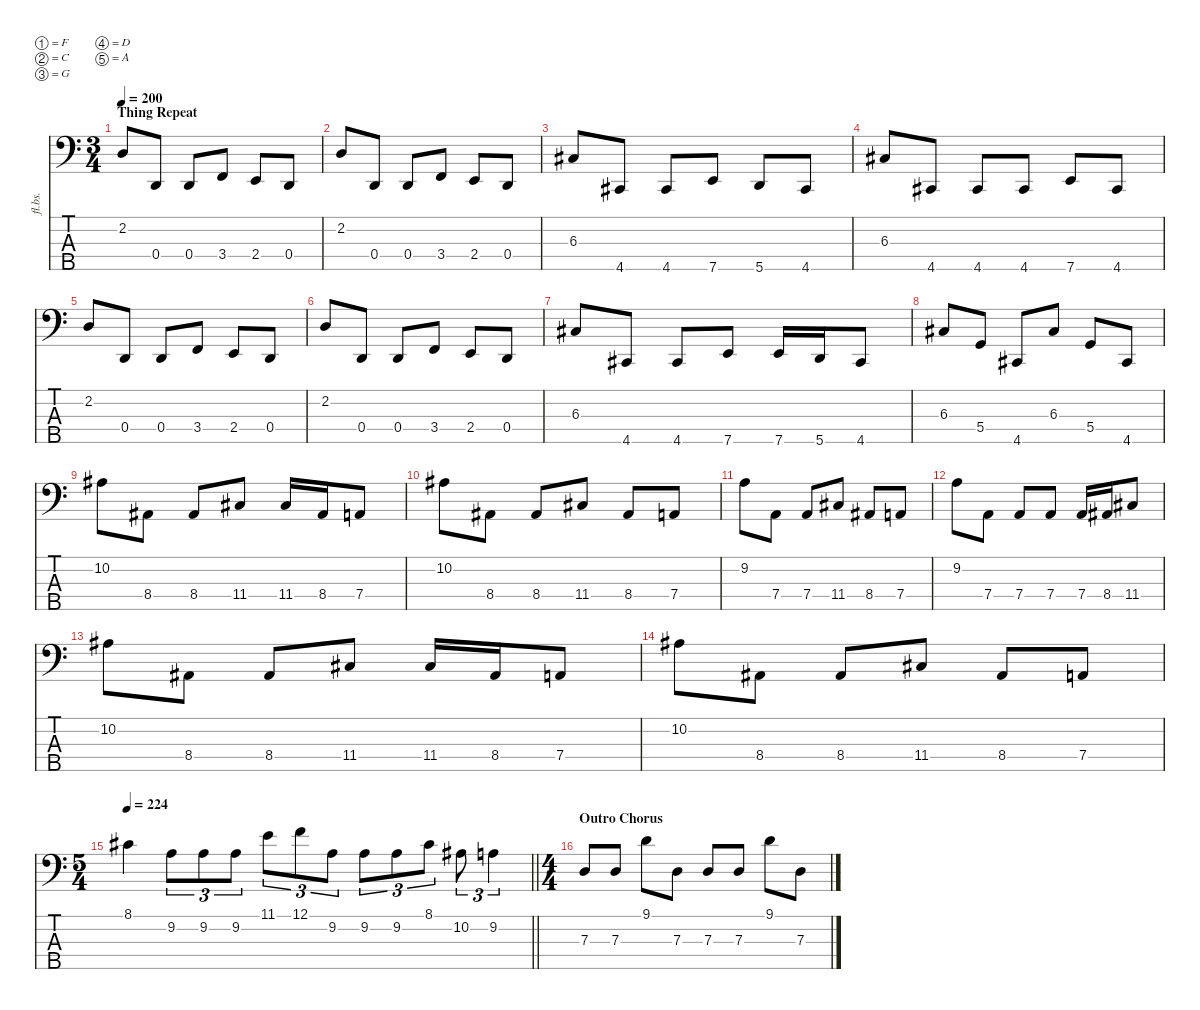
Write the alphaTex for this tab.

\defaultSystemsLayout 4
\hideDynamics
\bracketExtendMode nobrackets
\otherSystemsTrackNameOrientation horizontal
\track ("Bass" "fl.bs.") {instrument fretlessbass}
\staff {score tabs}
\tuning (F2 C2 G1 D1 A0)
\ts (3 4)
\beaming (8 2 2 2)
\section ("" "Thing Repeat")
\tempo 200
\clef f4
\ks c
2.2.8{dy f beam Up} 0.4.8{beam Up} 0.4.8{beam Up} 3.4.8{beam Up} 2.4.8{beam Up} 0.4.8{beam Up} |
2.2.8{beam Up} 0.4.8{beam Up} 0.4.8{beam Up} 3.4.8{beam Up} 2.4.8{beam Up} 0.4.8{beam Up} |
6.3{acc #}.8{beam Up} 4.5{acc #}.8{beam Up} 4.5{acc #}.8{beam Up} 7.5.8{beam Up} 5.5.8{beam Up} 4.5{acc #}.8{beam Up} |
6.3{acc #}.8{beam Up} 4.5{acc #}.8{beam Up} 4.5{acc #}.8{beam Up} 4.5{acc #}.8{beam Up} 7.5.8{beam Up} 4.5{acc #}.8{beam Up} |
2.2.8{beam Up} 0.4.8{beam Up} 0.4.8{beam Up} 3.4.8{beam Up} 2.4.8{beam Up} 0.4.8{beam Up} |
2.2.8{beam Up} 0.4.8{beam Up} 0.4.8{beam Up} 3.4.8{beam Up} 2.4.8{beam Up} 0.4.8{beam Up} |
6.3{acc #}.8{beam Up} 4.5{acc #}.8{beam Up} 4.5{acc #}.8{beam Up} 7.5.8{beam Up} 7.5.16{beam Up} 5.5.16{beam Up} 4.5{acc #}.8{beam Up} |
6.3{acc #}.8{beam Up} 5.4.8{beam Up} 4.5{acc #}.8{beam Up} 6.3{acc #}.8{beam Up} 5.4.8{beam Up} 4.5{acc #}.8{beam Up} |
10.2{acc #}.8{beam Down} 8.4{acc #}.8{beam Down} 8.4{acc #}.8{beam Up} 11.4{acc #}.8{beam Up} 11.4{acc #}.16{beam Up} 8.4{acc #}.16{beam Up} 7.4.8{beam Up} |
10.2{acc #}.8{beam Down} 8.4{acc #}.8{beam Down} 8.4{acc #}.8{beam Up} 11.4{acc #}.8{beam Up} 8.4{acc #}.8{beam Up} 7.4.8{beam Up} |
9.2.8{beam Down} 7.4.8{beam Down} 7.4.8{beam Up} 11.4{acc #}.8{beam Up} 8.4{acc #}.8{beam Up} 7.4.8{beam Up} |
9.2.8{beam Down} 7.4.8{beam Down} 7.4.8{beam Up} 7.4.8{beam Up} 7.4.16{beam Up} 8.4{acc #}.16{beam Up} 11.4{acc #}.8{beam Up} |
10.2{acc #}.8{beam Down} 8.4{acc #}.8{beam Down} 8.4{acc #}.8{beam Up} 11.4{acc #}.8{beam Up} 11.4{acc #}.16{beam Up} 8.4{acc #}.16{beam Up} 7.4.8{beam Up} |
10.2{acc #}.8{beam Down} 8.4{acc #}.8{beam Down} 8.4{acc #}.8{beam Up} 11.4{acc #}.8{beam Up} 8.4{acc #}.8{beam Up} 7.4.8{beam Up} |
\ts (5 4)
\beaming (8 6 4)
\tempo 224
\barLineRight lightlight
8.1{acc #}.4{beam Down} 9.2.8{tu (3 2) beam Down} 9.2.8{tu (3 2) beam Down} 9.2.8{tu (3 2) beam Down} 11.1.8{tu (3 2) beam Down} 12.1.8{tu (3 2) beam Down} 9.2.8{tu (3 2) beam Down} 9.2.8{tu (3 2) beam Down} 9.2.8{tu (3 2) beam Down} 8.1{acc #}.8{tu (3 2) beam Down} 10.2{acc #}.8{tu (3 2) beam Down} 9.2.4{tu (3 2) beam Down} |
\ts (4 4)
\beaming (8 2 2 2 2)
\section ("" "Outro Chorus")
7.3.8{beam Up} 7.3.8{beam Up} 9.1.8{beam Down} 7.3.8{beam Down} 7.3.8{beam Up} 7.3.8{beam Up} 9.1.8{beam Down} 7.3.8{beam Down}
